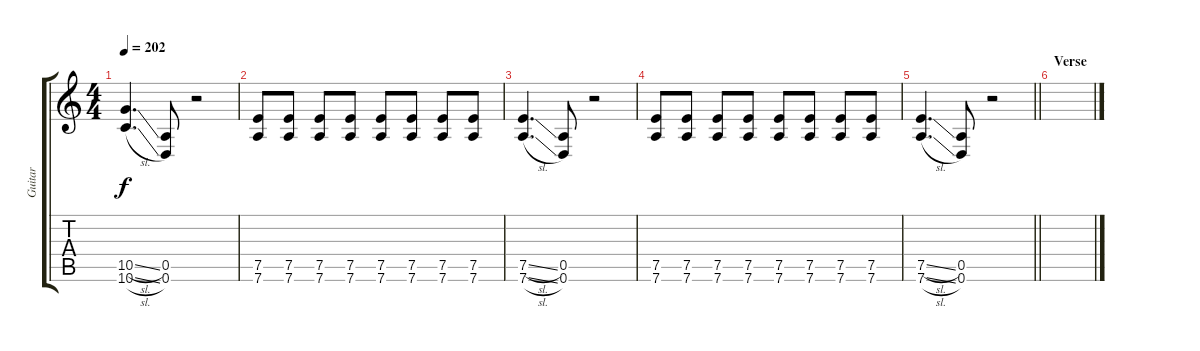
\track ("Guitar" "Guitar") {instrument distortionguitar}
\staff {score tabs}
\tuning (E4 B3 G3 D3 A2 D2) {hide}
\ts (4 4)
\tempo 202
\clef g2
\ks c
(10.5{sl} 10.6{sl}).4{d dy f} (0.5 0.6).8 r.2 |
(7.5 7.6).8 (7.5 7.6).8 (7.5 7.6).8 (7.5 7.6).8 (7.5 7.6).8 (7.5 7.6).8 (7.5 7.6).8 (7.5 7.6).8 |
(7.5{sl} 7.6{sl}).4{d} (0.5 0.6).8 r.2 |
(7.5 7.6).8 (7.5 7.6).8 (7.5 7.6).8 (7.5 7.6).8 (7.5 7.6).8 (7.5 7.6).8 (7.5 7.6).8 (7.5 7.6).8 |
\barLineRight lightlight
(7.5{sl} 7.6{sl}).4{d} (0.5 0.6).8 r.2 |
\section ("" "Verse")
